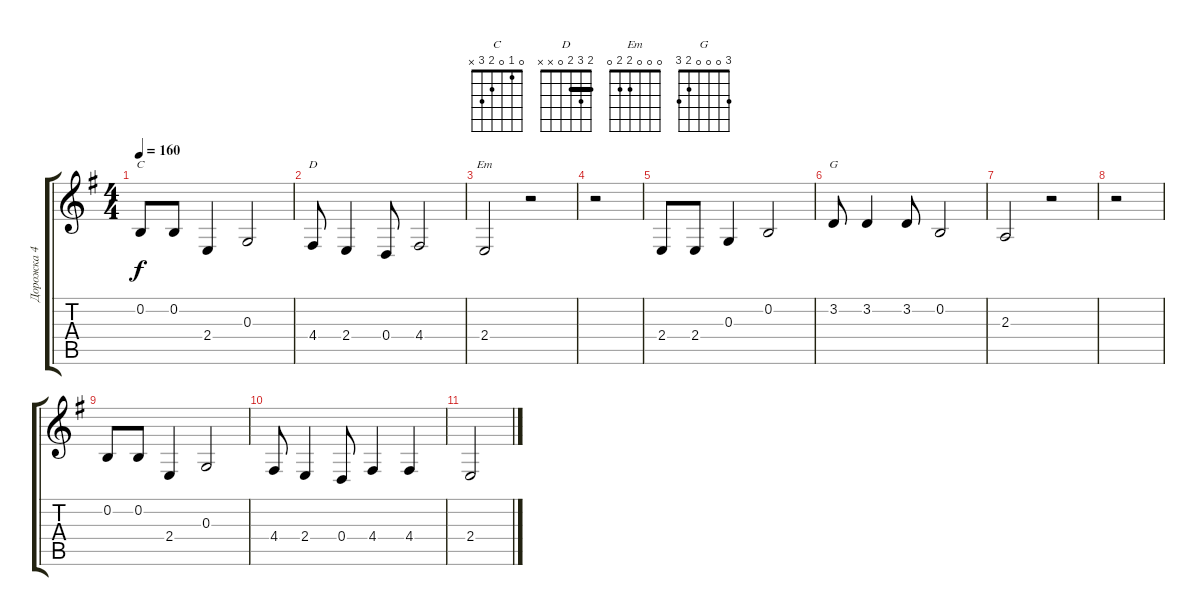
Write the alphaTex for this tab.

\track ("Дорожка 4" "Дорожка 4") {instrument harmonica}
\staff {score tabs}
\tuning (E4 B3 G3 D3 A2 E2) {hide}
\chord ("C" 0 1 0 2 3 x)
\chord ("D" 2 3 2 0 x x) {barre 2}
\chord ("Em" 0 0 0 2 2 0)
\chord ("G" 3 0 0 0 2 3)
\ts (4 4)
\tempo 160
\clef g2
\ks g
0.2.8{ch "C" dy f} 0.2.8 2.4.4 0.3.2 |
4.4.8{ch "D"} 2.4.4 0.4.8 4.4.2 |
2.4.2{ch "Em"} r.2 |
r.2 |
2.4.8 2.4.8 0.3.4 0.2.2 |
3.2.8{ch "G"} 3.2.4 3.2.8 0.2.2 |
2.3.2 r.2 |
r.2 |
0.2.8 0.2.8 2.4.4 0.3.2 |
4.4.8 2.4.4 0.4.8 4.4.4 4.4.4 |
2.4.2
